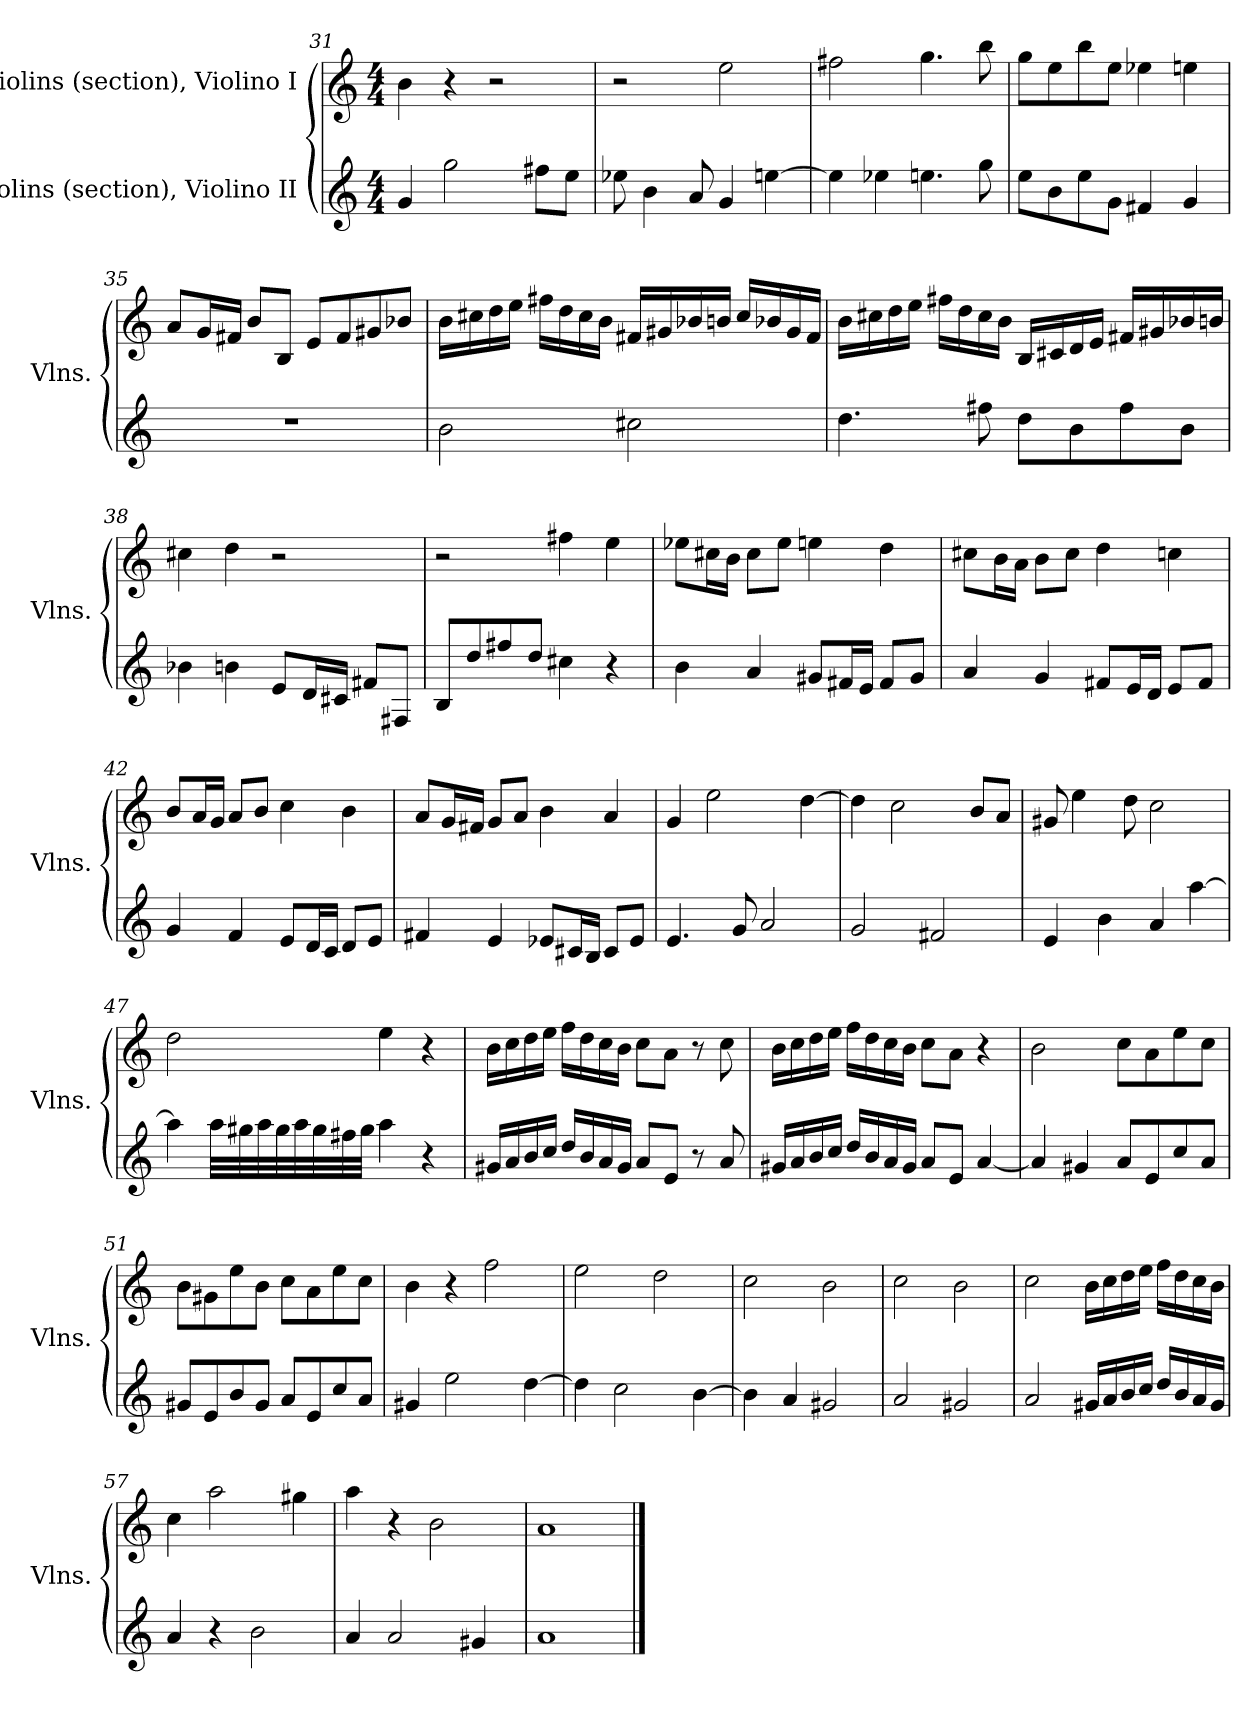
**kern	**kern
*part2	*part1
*staff2	*staff1
*I"Violins (section), Violino II	*I"Violins (section), Violino I
*I'Vlns.	*I'Vlns.
*clefG2	*clefG2
*k[]	*k[]
*M4/4	*M4/4
=31	=31
4g/	4b\
2gg\	4r
.	2r
8ff#X\L	.
8ee\J	.
=32	=32
8ee-X\	2r
4b\	.
8a/	.
4g/	2ee\
[4een\	.
!!LO:LB:g=z
=33	=33
4ee\]	2ff#X\
4ee-X\	.
4.een\	4.gg\
8gg\	8bb\
=34	=34
8ee\L	8gg\L
8b\	8ee\
8ee\	8bb\
8g\J	8ee\J
4f#X/	4ee-X\
4g/	4een\
=35	=35
1r	8a/L
.	16g/L
.	16f#X/JJ
.	8b/L
.	8B/J
.	8e/L
.	8f#/
.	8g#X/
.	8b-X/J
!!LO:LB:g=z
=36	=36
2b\	16b\LL
.	16cc#X\
.	16dd\
.	16ee\JJ
.	16ff#X\LL
.	16dd\
.	16cc#\
.	16b\JJ
2cc#X\	16f#X/LL
.	16g#X/
.	16b-X/
.	16bn/JJ
.	16cc#/LL
.	16b-X/
.	16g#/
.	16f#/JJ
=37	=37
4.dd\	16b\LL
.	16cc#X\
.	16dd\
.	16ee\JJ
.	16ff#X\LL
.	16dd\
8ff#X\	16cc#\
.	16b\JJ
8dd\L	16B/LL
.	16c#X/
8b\	16d/
.	16e/JJ
8ff#\	16f#X/LL
.	16g#X/
8b\J	16b-X/
.	16bn/JJ
!!LO:LB:g=z
=38	=38
4b-X\	4cc#X\
4bn\	4dd\
8e/L	2r
16d/L	.
16c#X/JJ	.
8f#X/L	.
8F#X/J	.
=39	=39
8B/L	2r
8dd/	.
8ff#X/	.
8dd/J	.
4cc#X\	4ff#X\
4r	4ee\
=40	=40
4b\	8ee-X\L
.	16cc#X\L
.	16b\JJ
4a/	8cc#\L
.	8ee-\J
8g#X/L	4een\
16f#X/L	.
16e/JJ	.
8f#/L	4dd\
8g#/J	.
!!LO:PB:g=z
=41	=41
4a/	8cc#X\L
.	16b\L
.	16a\JJ
4g/	8b\L
.	8cc#\J
8f#X/L	4dd\
16e/L	.
16d/JJ	.
8e/L	4ccn\
8f#/J	.
=42	=42
4g/	8b/L
.	16a/L
.	16g/JJ
4f/	8a/L
.	8b/J
8e/L	4cc\
16d/L	.
16c/JJ	.
8d/L	4b\
8e/J	.
=43	=43
4f#X/	8a/L
.	16g/L
.	16f#X/JJ
4e/	8g/L
.	8a/J
8e-X/L	4b\
16c#X/L	.
16B/JJ	.
8c#/L	4a/
8e-/J	.
!!LO:LB:g=z
=44	=44
4.e/	4g/
.	2ee\
8g/	.
2a/	.
.	[4dd\
=45	=45
2g/	4dd\]
.	2cc\
2f#X/	.
.	8b/L
.	8a/J
=46	=46
4e/	8g#X/
.	4ee\
4b\	.
.	8dd\
4a/	2cc\
[4aa\	.
=47	=47
4aa\]	2dd\
32aa\LLL	.
32gg#X\	.
32aa\	.
32gg#\	.
32aa\	.
32gg#\	.
32ff#X\	.
32gg#\JJJ	.
4aa\	4ee\
4r	4r
!!LO:LB:g=z
=48	=48
16g#X/LL	16b\LL
16a/	16cc\
16b/	16dd\
16cc/JJ	16ee\JJ
16dd/LL	16ff\LL
16b/	16dd\
16a/	16cc\
16g#/JJ	16b\JJ
8a/L	8cc\L
8e/J	8a\J
8r	8r
8a/	8cc\
=49	=49
16g#X/LL	16b\LL
16a/	16cc\
16b/	16dd\
16cc/JJ	16ee\JJ
16dd/LL	16ff\LL
16b/	16dd\
16a/	16cc\
16g#/JJ	16b\JJ
8a/L	8cc\L
8e/J	8a\J
[4a/	4r
=50	=50
4a/]	2b\
4g#X/	.
8a/L	8cc\L
8e/	8a\
8cc/	8ee\
8a/J	8cc\J
!!LO:LB:g=z
=51	=51
8g#X/L	8b\L
8e/	8g#X\
8b/	8ee\
8g#/J	8b\J
8a/L	8cc\L
8e/	8a\
8cc/	8ee\
8a/J	8cc\J
=52	=52
4g#X/	4b\
2ee\	4r
.	2ff\
[4dd\	.
=53	=53
4dd\]	2ee\
2cc\	.
.	2dd\
[4b\	.
=54	=54
4b\]	2cc\
4a/	.
2g#X/	2b\
=55	=55
2a/	2cc\
2g#X/	2b\
!!LO:LB:g=z
=56	=56
2a/	2cc\
16g#X/LL	16b\LL
16a/	16cc\
16b/	16dd\
16cc/JJ	16ee\JJ
16dd/LL	16ff\LL
16b/	16dd\
16a/	16cc\
16g#/JJ	16b\JJ
=57	=57
4a/	4cc\
4r	2aa\
2b\	.
.	4gg#X\
=58	=58
*	*^
*	*	*^
4a/	4aa\	2.ryy	2..ryy
2a/	4r	.	.
.	2b\	.	.
*	*MM100	*	*
4g#X/	.	4ryy	.
*	*MM90	*	*
.	.	.	8ryy
*	*v	*v	*v
=59	=59
*	*MM70
1a	1a
==	==
*-	*-
